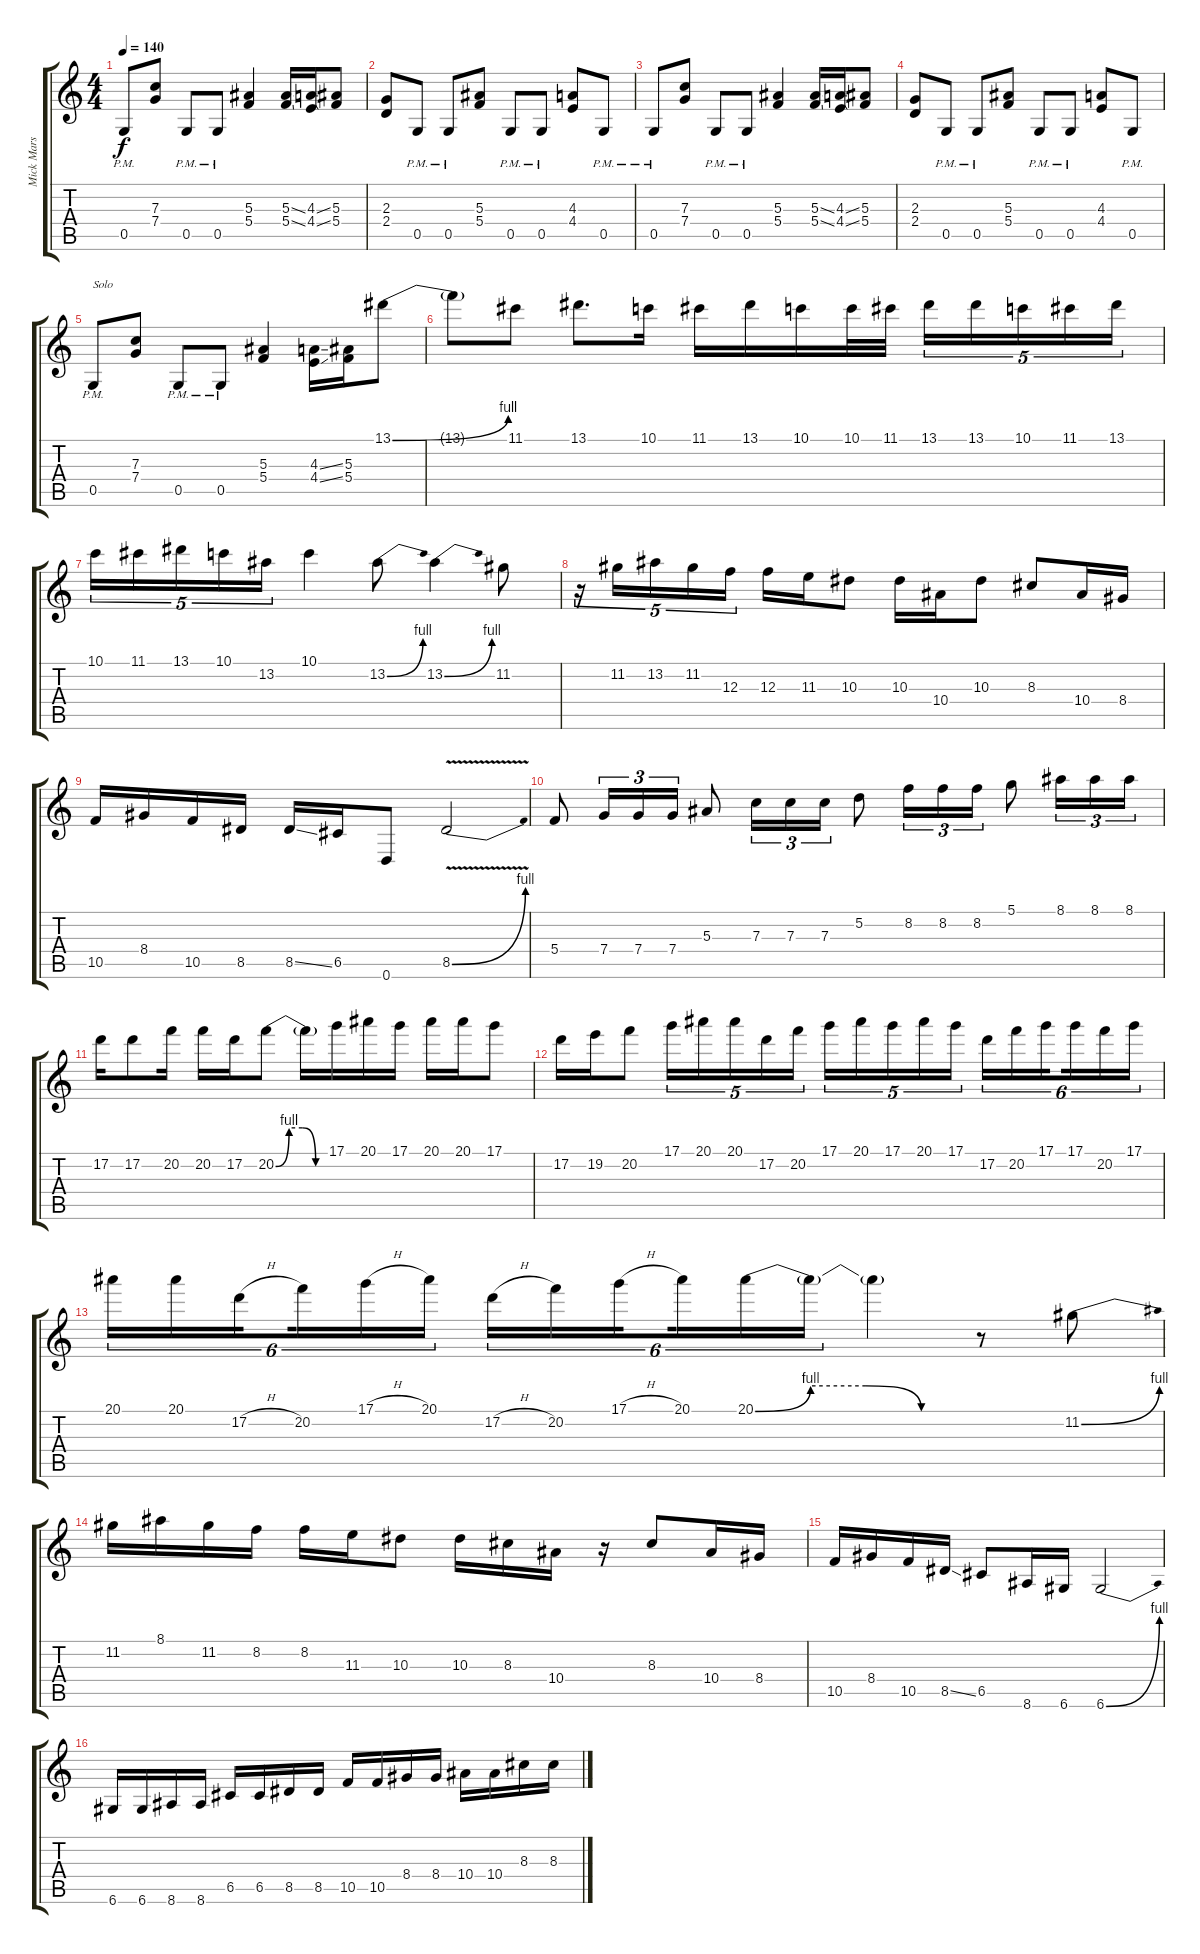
\track ("Mick Mars 1" "Mick Mars ") {instrument distortionguitar}
\staff {score tabs}
\tuning (D4 A3 F3 C3 G2 D2) {hide}
\ts (4 4)
\tempo 140
\clef g2
\ks c
0.5{pm}.8{dy f} (7.3 7.4).8 0.5{pm}.8 0.5{pm}.8 (5.3 5.4).4 (5.3{ss} 5.4{ss}).16 (4.3{ss} 4.4{ss}).16 (5.3 5.4).8 |
(2.3 2.4).8 0.5{pm}.8 0.5{pm}.8 (5.3 5.4).8 0.5{pm}.8 0.5{pm}.8 (4.3 4.4).8 0.5{pm}.8 |
0.5{pm}.8 (7.3 7.4).8 0.5{pm}.8 0.5{pm}.8 (5.3 5.4).4 (5.3{ss} 5.4{ss}).16 (4.3{ss} 4.4{ss}).16 (5.3 5.4).8 |
(2.3 2.4).8 0.5{pm}.8 0.5{pm}.8 (5.3 5.4).8 0.5{pm}.8 0.5{pm}.8 (4.3 4.4).8 0.5{pm}.8 |
0.5{pm}.8{txt "Solo"} (7.3 7.4).8 0.5{pm}.8 0.5{pm}.8 (5.3 5.4).4 (4.3{ss} 4.4{ss}).16 (5.3 5.4).16 13.1{be (bend 0 0 60 4)}.8 |
13.1{t}.8 11.1.8 13.1.8{d} 10.1.16 11.1.16 13.1.16 10.1.16 10.1.32 11.1.32 13.1.16{tu (5 4)} 13.1.16{tu (5 4)} 10.1.16{tu (5 4)} 11.1.16{tu (5 4)} 13.1.16{tu (5 4)} |
10.1.16{tu (5 4)} 11.1.16{tu (5 4)} 13.1.16{tu (5 4)} 10.1.16{tu (5 4)} 13.2.16{tu (5 4)} 10.1.4 13.2{be (bend 0 0 60 4)}.8 13.2{be (bend 0 0 60 4)}.4 11.2.8 |
r.16{tu (5 4)} 11.2.16{tu (5 4)} 13.2.16{tu (5 4)} 11.2.16{tu (5 4)} 12.3.16{tu (5 4)} 12.3.16 11.3.16 10.3.8 10.3.16 10.4.16 10.3.8 8.3.8 10.4.16 8.4.16 |
10.5.16 8.4.16 10.5.16 8.5.16 8.5{ss}.16 6.5.16 0.6.8 8.5{be (bend 0 0 60 4) v}.2 |
5.4.8 7.4.16{tu (3 2)} 7.4.16{tu (3 2)} 7.4.16{tu (3 2)} 5.3.8 7.3.16{tu (3 2)} 7.3.16{tu (3 2)} 7.3.16{tu (3 2)} 5.2.8 8.2.16{tu (3 2)} 8.2.16{tu (3 2)} 8.2.16{tu (3 2)} 5.1.8 8.1.16{tu (3 2)} 8.1.16{tu (3 2)} 8.1.16{tu (3 2)} |
17.2.16 17.2.8 20.2.16 20.2.16 17.2.16 20.2{be (custom 0 0 15 4 30 4 45 0 60 0)}.8 20.2{t}.16 17.1.16 20.1.16 17.1.16 20.1.16 20.1.16 17.1.8 |
17.2.16 19.2.16 20.2.8 17.1.16{tu (5 4)} 20.1.16{tu (5 4)} 20.1.16{tu (5 4)} 17.2.16{tu (5 4)} 20.2.16{tu (5 4)} 17.1.16{tu (5 4)} 20.1.16{tu (5 4)} 17.1.16{tu (5 4)} 20.1.16{tu (5 4)} 17.1.16{tu (5 4)} 17.2.16{tu (6 4)} 20.2.16{tu (6 4)} 17.1.16{tu (6 4) beam splitsecondary} 17.1.16{tu (6 4)} 20.2.16{tu (6 4)} 17.1.16{tu (6 4)} |
20.1.16{tu (6 4)} 20.1.16{tu (6 4)} 17.2{h}.16{tu (6 4) beam splitsecondary} 20.2.16{tu (6 4)} 17.1{h}.16{tu (6 4)} 20.1.16{tu (6 4)} 17.2{h}.16{tu (6 4)} 20.2.16{tu (6 4)} 17.1{h}.16{tu (6 4) beam splitsecondary} 20.1.16{tu (6 4)} 20.1{be (custom 0 0 15 4 30 4 45 0 60 0)}.16{tu (6 4)} 20.1{t}.16{tu (6 4)} 20.1{t}.4 r.8 11.2{be (bend 0 0 60 4)}.8 |
11.2.16 8.1.16 11.2.16 8.2.16 8.2.16 11.3.16 10.3.8 10.3.16 8.3.16 10.4.16 r.16 8.3.8 10.4.16 8.4.16 |
10.5.16 8.4.16 10.5.16 8.5{ss}.16 6.5.8 8.6.16 6.6.16 6.6{be (bend 0 0 60 4)}.2 |
6.6.16 6.6.16 8.6.16 8.6.16 6.5.16 6.5.16 8.5.16 8.5.16 10.5.16 10.5.16 8.4.16 8.4.16 10.4.16 10.4.16 8.3.16 8.3.16
